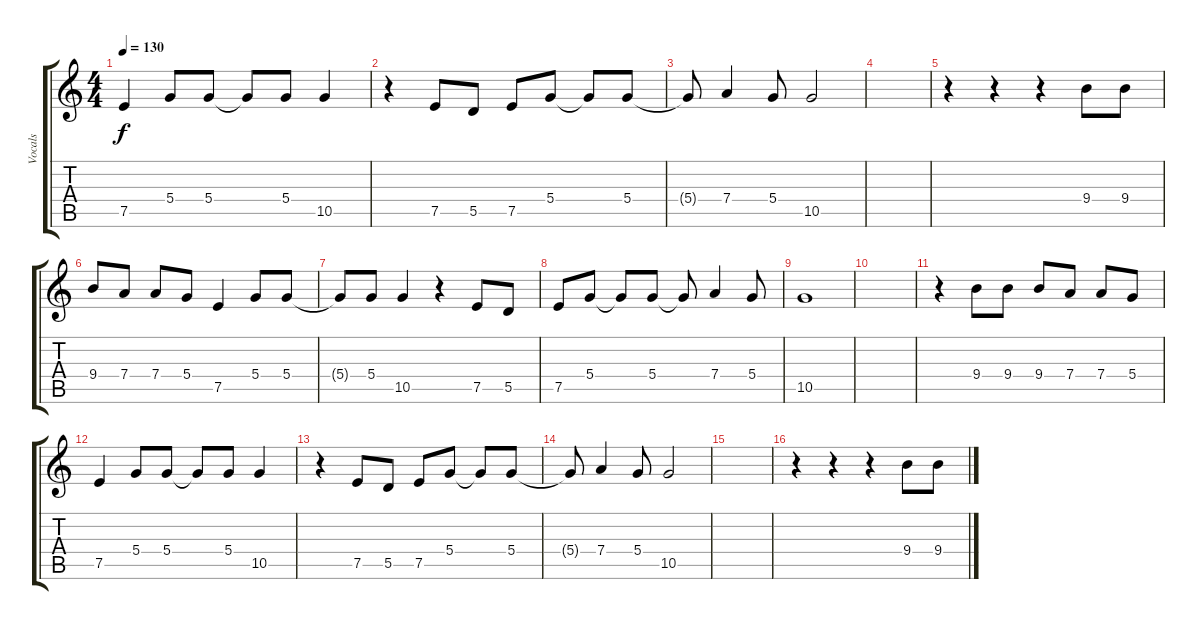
\track ("Vocals" "Vocals") {instrument electricguitarclean}
\staff {score tabs}
\tuning (E4 B3 G3 D3 A2 E2) {hide}
\ts (4 4)
\tempo 130
\clef g2
\ks c
7.5.4{dy f} 5.4.8 5.4.8 5.4{t}.8 5.4.8 10.5.4 |
r.4 7.5.8 5.5.8 7.5.8 5.4.8 5.4{t}.8 5.4.8 |
5.4{t}.8 7.4.4 5.4.8 10.5.2 |
|
r.4 r.4 r.4 9.4.8 9.4.8 |
9.4.8 7.4.8 7.4.8 5.4.8 7.5.4 5.4.8 5.4.8 |
5.4{t}.8 5.4.8 10.5.4 r.4 7.5.8 5.5.8 |
7.5.8 5.4.8 5.4{t}.8 5.4.8 5.4{t}.8 7.4.4 5.4.8 |
10.5.1 |
|
r.4 9.4.8 9.4.8 9.4.8 7.4.8 7.4.8 5.4.8 |
7.5.4 5.4.8 5.4.8 5.4{t}.8 5.4.8 10.5.4 |
r.4 7.5.8 5.5.8 7.5.8 5.4.8 5.4{t}.8 5.4.8 |
5.4{t}.8 7.4.4 5.4.8 10.5.2 |
|
r.4 r.4 r.4 9.4.8 9.4.8
